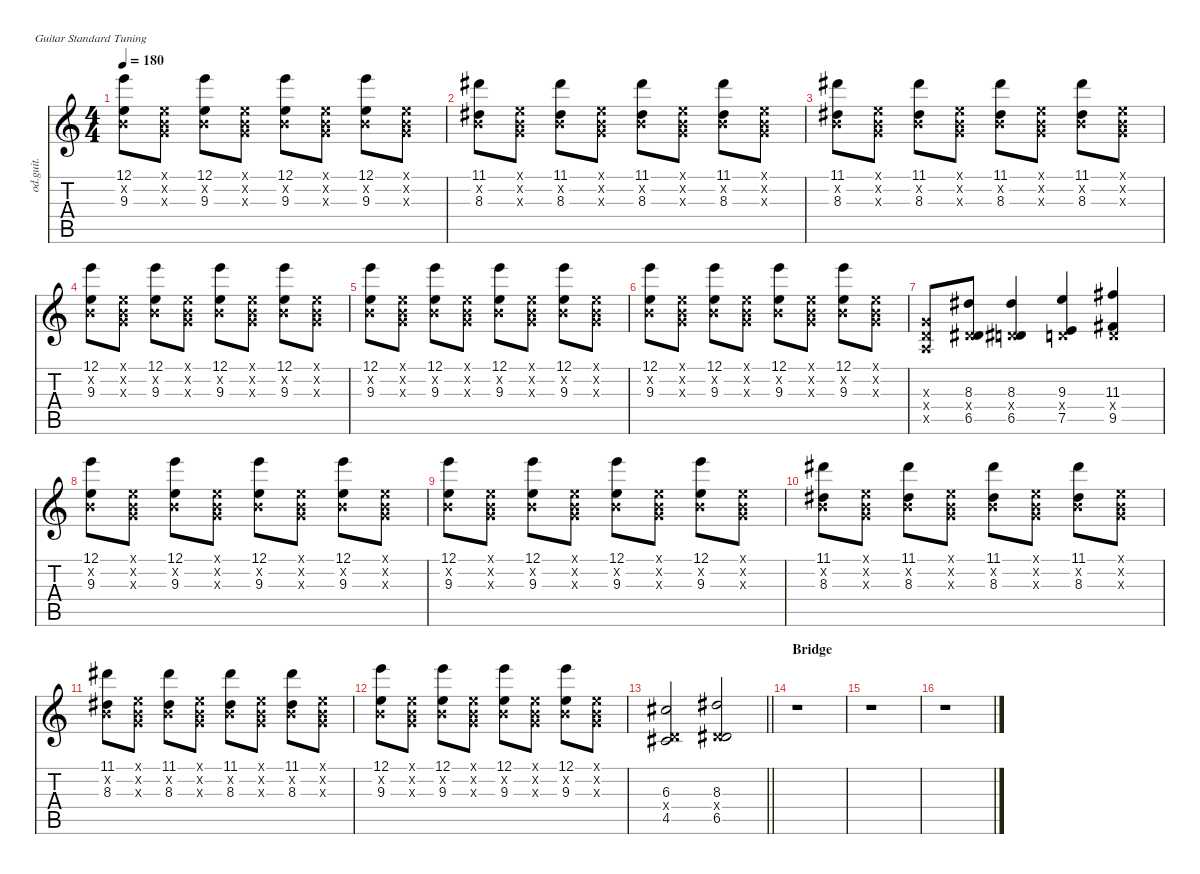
\defaultSystemsLayout 4
\hideDynamics
\bracketExtendMode nobrackets
\otherSystemsTrackNameOrientation horizontal
\track ("Azu-nyan! w/ Wah" "od.guit.") {instrument overdrivenguitar}
\staff {score tabs}
\tuning (E4 B3 G3 D3 A2 E2)
\ts (4 4)
\tempo 180
\clef g2
\ks c
(12.1 0.2{x} 9.3).8{dy f} (0.1{x} 0.2{x} 0.3{x}).8 (12.1 0.2{x} 9.3).8 (0.1{x} 0.2{x} 0.3{x}).8 (12.1 0.2{x} 9.3).8 (0.1{x} 0.2{x} 0.3{x}).8 (12.1 0.2{x} 9.3).8 (0.1{x} 0.2{x} 0.3{x}).8 |
(11.1{acc #} 0.2{x} 8.3{acc #}).8 (0.1{x} 0.2{x} 0.3{x}).8 (11.1{acc #} 0.2{x} 8.3{acc #}).8 (0.1{x} 0.2{x} 0.3{x}).8 (11.1{acc #} 0.2{x} 8.3{acc #}).8 (0.1{x} 0.2{x} 0.3{x}).8 (11.1{acc #} 0.2{x} 8.3{acc #}).8 (0.1{x} 0.2{x} 0.3{x}).8 |
(11.1{acc #} 0.2{x} 8.3{acc #}).8 (0.1{x} 0.2{x} 0.3{x}).8 (11.1{acc #} 0.2{x} 8.3{acc #}).8 (0.1{x} 0.2{x} 0.3{x}).8 (11.1{acc #} 0.2{x} 8.3{acc #}).8 (0.1{x} 0.2{x} 0.3{x}).8 (11.1{acc #} 0.2{x} 8.3{acc #}).8 (0.1{x} 0.2{x} 0.3{x}).8 |
(12.1 0.2{x} 9.3).8 (0.1{x} 0.2{x} 0.3{x}).8 (12.1 0.2{x} 9.3).8 (0.1{x} 0.2{x} 0.3{x}).8 (12.1 0.2{x} 9.3).8 (0.1{x} 0.2{x} 0.3{x}).8 (12.1 0.2{x} 9.3).8 (0.1{x} 0.2{x} 0.3{x}).8 |
(12.1 0.2{x} 9.3).8 (0.1{x} 0.2{x} 0.3{x}).8 (12.1 0.2{x} 9.3).8 (0.1{x} 0.2{x} 0.3{x}).8 (12.1 0.2{x} 9.3).8 (0.1{x} 0.2{x} 0.3{x}).8 (12.1 0.2{x} 9.3).8 (0.1{x} 0.2{x} 0.3{x}).8 |
(12.1 0.2{x} 9.3).8 (0.1{x} 0.2{x} 0.3{x}).8 (12.1 0.2{x} 9.3).8 (0.1{x} 0.2{x} 0.3{x}).8 (12.1 0.2{x} 9.3).8 (0.1{x} 0.2{x} 0.3{x}).8 (12.1 0.2{x} 9.3).8 (0.1{x} 0.2{x} 0.3{x}).8 |
(0.3{x} 0.4{x} 0.5{x}).8 (8.3{acc #} 0.4{x} 6.5{acc #}).8 (8.3{acc #} 0.4{x} 6.5{acc #}).4 (9.3 0.4{x} 7.5).4 (11.3{acc #} 0.4{x} 9.5{acc #}).4 |
(12.1 0.2{x} 9.3).8 (0.1{x} 0.2{x} 0.3{x}).8 (12.1 0.2{x} 9.3).8 (0.1{x} 0.2{x} 0.3{x}).8 (12.1 0.2{x} 9.3).8 (0.1{x} 0.2{x} 0.3{x}).8 (12.1 0.2{x} 9.3).8 (0.1{x} 0.2{x} 0.3{x}).8 |
(12.1 0.2{x} 9.3).8 (0.1{x} 0.2{x} 0.3{x}).8 (12.1 0.2{x} 9.3).8 (0.1{x} 0.2{x} 0.3{x}).8 (12.1 0.2{x} 9.3).8 (0.1{x} 0.2{x} 0.3{x}).8 (12.1 0.2{x} 9.3).8 (0.1{x} 0.2{x} 0.3{x}).8 |
(11.1{acc #} 0.2{x} 8.3{acc #}).8 (0.1{x} 0.2{x} 0.3{x}).8 (11.1{acc #} 0.2{x} 8.3{acc #}).8 (0.1{x} 0.2{x} 0.3{x}).8 (11.1{acc #} 0.2{x} 8.3{acc #}).8 (0.1{x} 0.2{x} 0.3{x}).8 (11.1{acc #} 0.2{x} 8.3{acc #}).8 (0.1{x} 0.2{x} 0.3{x}).8 |
(11.1{acc #} 0.2{x} 8.3{acc #}).8 (0.1{x} 0.2{x} 0.3{x}).8 (11.1{acc #} 0.2{x} 8.3{acc #}).8 (0.1{x} 0.2{x} 0.3{x}).8 (11.1{acc #} 0.2{x} 8.3{acc #}).8 (0.1{x} 0.2{x} 0.3{x}).8 (11.1{acc #} 0.2{x} 8.3{acc #}).8 (0.1{x} 0.2{x} 0.3{x}).8 |
(12.1 0.2{x} 9.3).8 (0.1{x} 0.2{x} 0.3{x}).8 (12.1 0.2{x} 9.3).8 (0.1{x} 0.2{x} 0.3{x}).8 (12.1 0.2{x} 9.3).8 (0.1{x} 0.2{x} 0.3{x}).8 (12.1 0.2{x} 9.3).8 (0.1{x} 0.2{x} 0.3{x}).8 |
\barLineRight lightlight
(6.3{acc #} 0.4{x} 4.5{acc #}).2 (8.3{acc #} 0.4{x} 6.5{acc #}).2 |
\section ("" "Bridge")
r.1 |
r.1 |
r.1
